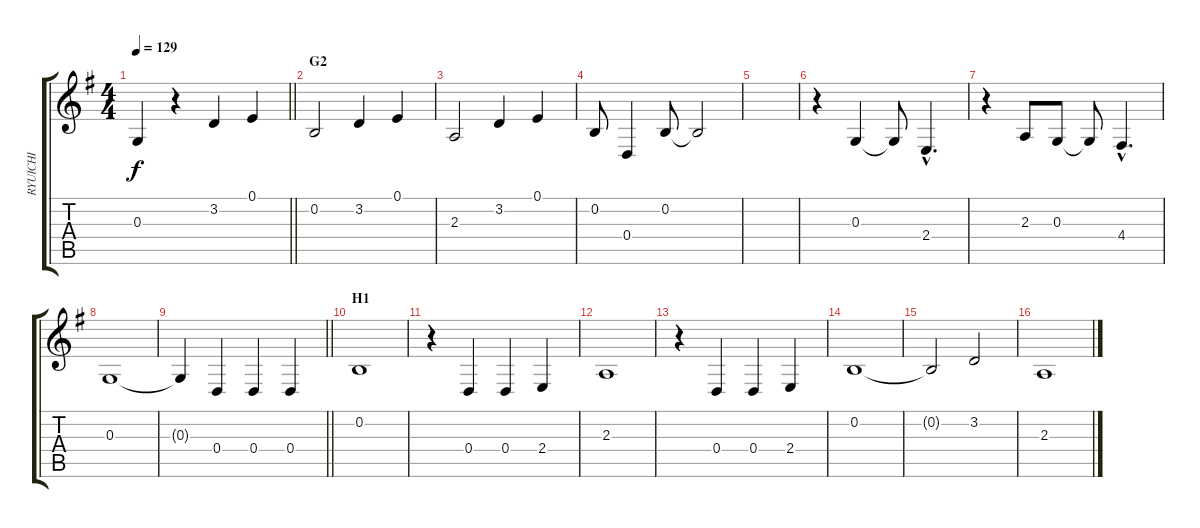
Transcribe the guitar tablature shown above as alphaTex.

\track ("RYUICHI" "RYUICHI") {instrument oboe}
\staff {score tabs}
\tuning (E4 B3 G3 D3 A2 E2) {hide}
\ts (4 4)
\tempo 129
\clef g2
\barLineRight lightlight
\ks g
0.3{t}.4{dy f} r.4 3.2.4 0.1.4 |
\section ("" "G2")
0.2.2 3.2.4 0.1.4 |
2.3.2 3.2.4 0.1.4 |
0.2.8 0.4.4 0.2.8 0.2{t}.2 |
|
r.4 0.3.4 0.3{t}.8 2.4{hac}.4{d} |
r.4 2.3.8 0.3.8 0.3{t}.8 4.4{hac}.4{d} |
0.3.1 |
\barLineRight lightlight
0.3{t}.4 0.4.4 0.4.4 0.4.4 |
\section ("" "H1")
0.2.1 |
r.4 0.4.4 0.4.4 2.4.4 |
2.3.1 |
r.4 0.4.4 0.4.4 2.4.4 |
0.2.1 |
0.2{t}.2 3.2.2 |
2.3.1
